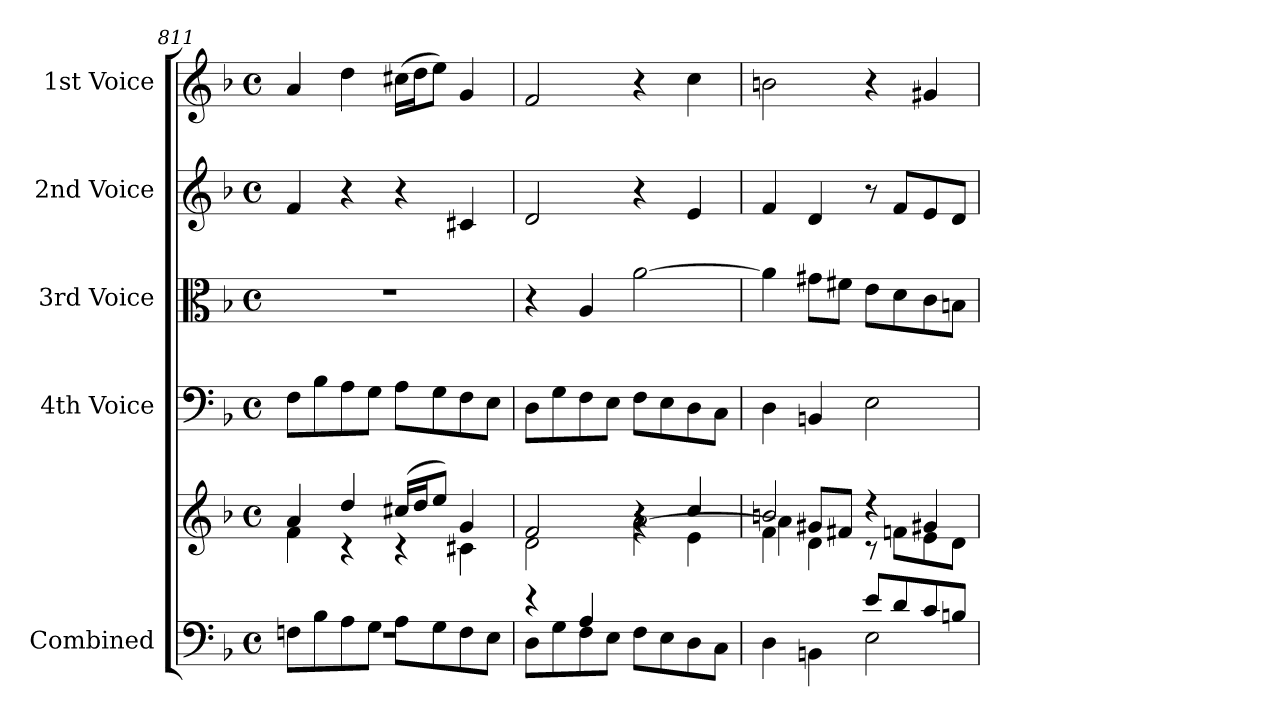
**kern	**kern	**kern	**kern	**kern	**kern
*part5	*part5	*part4	*part3	*part2	*part1
*staff6	*staff5	*staff4	*staff3	*staff2	*staff1
*I"Combined	*	*I"4th Voice	*I"3rd Voice	*I"2nd Voice	*I"1st Voice
*clefF4	*clefG2	*clefF4	*clefC3	*clefG2	*clefG2
*k[b-]	*k[b-]	*k[b-]	*k[b-]	*k[b-]	*k[b-]
*M4/4	*M4/4	*M4/4	*M4/4	*M4/4	*M4/4
*met(c)	*met(c)	*met(c)	*met(c)	*met(c)	*met(c)
=811	=811	=811	=811	=811	=811
*^	*^	*	*	*	*
1rF	8Fn\L	4a/	4f\	8F\L	1r	4f/	4a/
.	8B-\	.	.	8B-\	.	.	.
.	8A\	4dd/	4r	8A\	.	4r	4dd\
.	8G\J	.	.	8G\J	.	.	.
.	8A\L	(16cc#X/LL	4r	8A\L	.	4r	(16cc#X\LL
.	.	16dd/J	.	.	.	.	16dd\J
.	8G\	8ee/J)	.	8G\	.	.	8ee\J)
.	8F\	4g/	4c#X\	8F\	.	4c#X/	4g/
.	8E\J	.	.	8E\J	.	.	.
=812	=812	=812	=812	=812	=812	=812	=812
*	*	*	*^	*	*	*	*
4r	8D\L	2f/	2d\	2ryy	8D\L	4r	2d/	2f/
.	8G\	.	.	.	8G\	.	.	.
4A/	8F\	.	.	.	8F\	4A/	.	.
.	8E\J	.	.	.	8E\J	.	.	.
2ryy	8F\L	4r	4rg	[2a\	8F\L	[2a\	4r	4r
.	8E\	.	.	.	8E\	.	.	.
.	8D\	4cc/	4e\	.	8D\	.	4e/	4cc\
.	8C\J	.	.	.	8C\J	.	.	.
!!LO:LB:g=z
=813	=813	=813	=813	=813	=813	=813	=813	=813
2ryy	4D\	2bn/	4f\	4a\]	4D\	4a\]	4f/	2bn\
.	4BBn\	.	4d\	8g#X/L	4BBn/	8g#X\L	4d/	.
.	.	.	.	8f#X/J	.	8f#X\J	.	.
8e/L	2E\	4r	8r	2ryy	2E\	8e\L	8r	4r
8d/	.	.	8f\L	.	.	8d\	8f/L	.
8c/	.	4g#X/	8e\	.	.	8c\	8e/	4g#X/
8Bn/J	.	.	8d\J	.	.	8Bn\J	8d/J	.
*v	*v	*	*	*	*	*	*	*
*	*v	*v	*v	*	*	*	*
=	=	=	=	=	=
*-	*-	*-	*-	*-	*-
